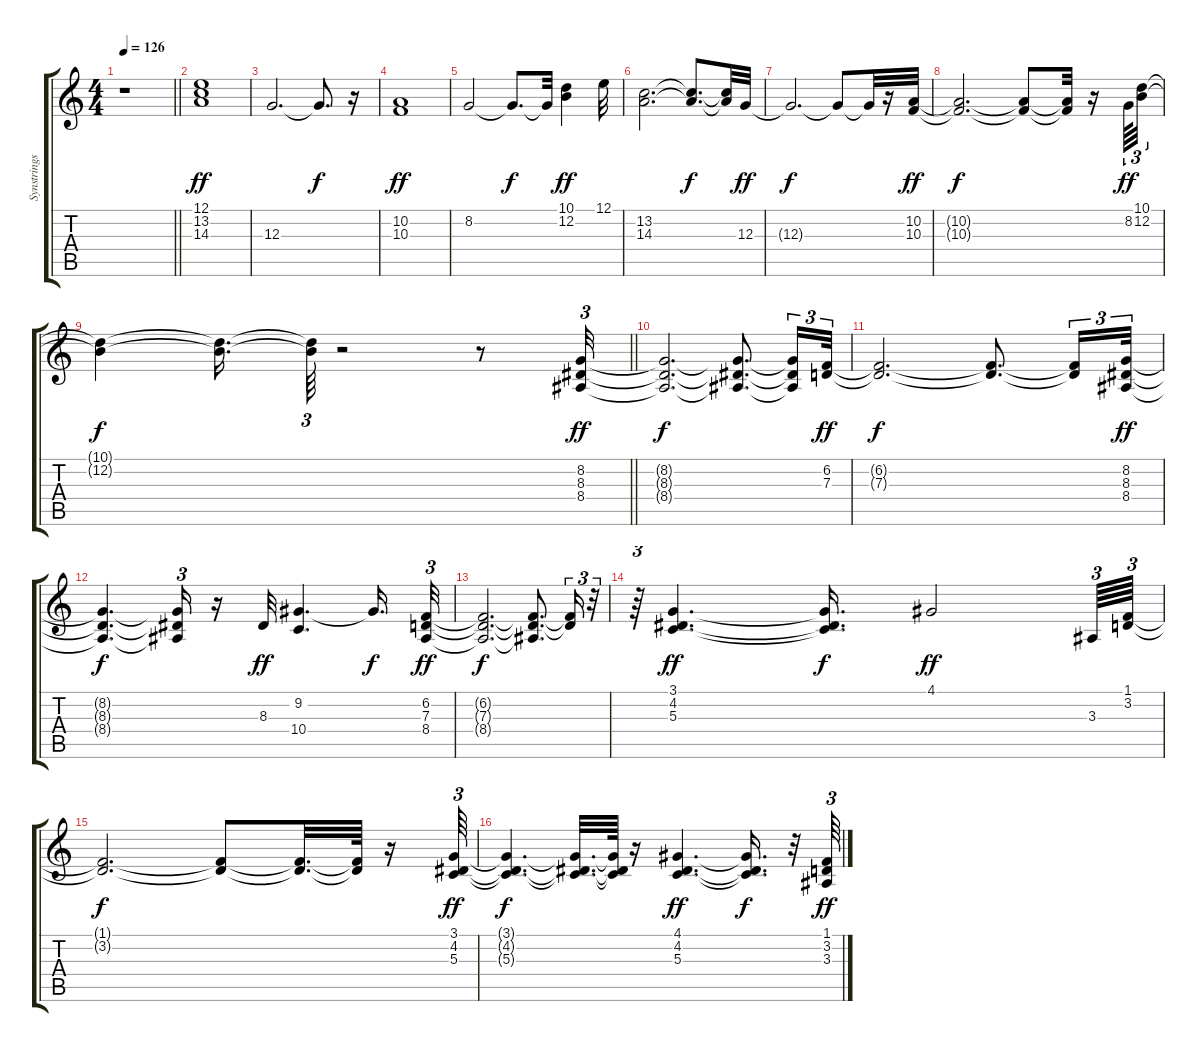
\track ("Synstrings          " "Synstrings") {instrument synthstrings2}
\staff {score tabs}
\tuning (E4 B3 G3 D3 A2 E2) {hide}
\ts (4 4)
\tempo 126
\clef g2
\barLineRight lightlight
\ks c
r.1{dy ff} |
(12.1 13.2 14.3).1 |
12.3.2{d} 12.3{t}.8{d dy f} r.16 |
(10.2 10.3).1{dy ff} |
8.2.2 8.2{t}.8{d dy f} 8.2{t}.32 (10.1 12.2).4{dy ff} 12.1.32 |
(13.2 14.3).2{d} (13.2{t} 14.3{t}).8{d dy f} (13.2{t} 14.3{t}).32 12.3.32{dy ff} |
12.3{t}.2{d dy f} 12.3{t}.8 12.3{t}.32 r.16 (10.2 10.3).32{dy ff} |
(10.2{t} 10.3{t}).2{d dy f} (10.2{t} 10.3{t}).8 (10.2{t} 10.3{t}).32 r.16 8.2.64{tu (3 2) dy ff} (10.1 12.2).32{tu (3 2)} |
\barLineRight lightlight
(10.1{t} 12.2{t}).4{dy f} (10.1{t} 12.2{t}).16{d} (10.1{t} 12.2{t}).64{tu (3 2)} r.2 r.8 (8.2 8.3 8.4).32{tu (3 2) dy ff} |
(8.2{t} 8.3{t} 8.4{t}).2{d dy f} (8.2{t} 8.3{t} 8.4{t}).8{d} (8.2{t} 8.3{t} 8.4{t}).16{tu (3 2)} (6.2 7.3).32{tu (3 2) dy ff} |
(6.2{t} 7.3{t}).2{d dy f} (6.2{t} 7.3{t}).8{d} (6.2{t} 7.3{t}).16{tu (3 2)} (8.2 8.3 8.4).32{tu (3 2) dy ff} |
(8.2{t} 8.3{t} 8.4{t}).4{d dy f} (8.2{t} 8.3{t} 8.4{t}).16{tu (3 2)} r.16 8.3.32{dy ff} (9.2 10.4).4{d} 9.2{t}.16{d dy f} (6.2 7.3 8.4).32{tu (3 2) dy ff} |
(6.2{t} 7.3{t} 8.4{t}).2{d dy f} (6.2{t} 7.3{t} 8.4{t}).8{d} (6.2{t} 7.3{t}).16{tu (3 2)} r.32{tu (3 2)} |
r.64{tu (3 2)} (3.1 4.2 5.3).4{d dy ff} (3.1{t} 4.2{t} 5.3{t}).16{d dy f} 4.1.2{dy ff} 3.3.64{tu (3 2)} (1.1 3.2).64{tu (3 2)} |
(1.1{t} 3.2{t}).2{d dy f} (1.1{t} 3.2{t}).8 (1.1{t} 3.2{t}).32{d} (1.1{t} 3.2{t}).64 r.16 (3.1 4.2 5.3).64{tu (3 2) dy ff} |
(3.1{t} 4.2{t} 5.3{t}).4{d dy f} (3.1{t} 4.2{t} 5.3{t}).32{d} (3.1{t} 4.2{t} 5.3{t}).64 r.16 (4.1 4.2 5.3).4{d dy ff} (4.1{t} 4.2{t} 5.3{t}).16{d dy f} r.32 (1.1 3.2 3.3).64{tu (3 2) dy ff}
